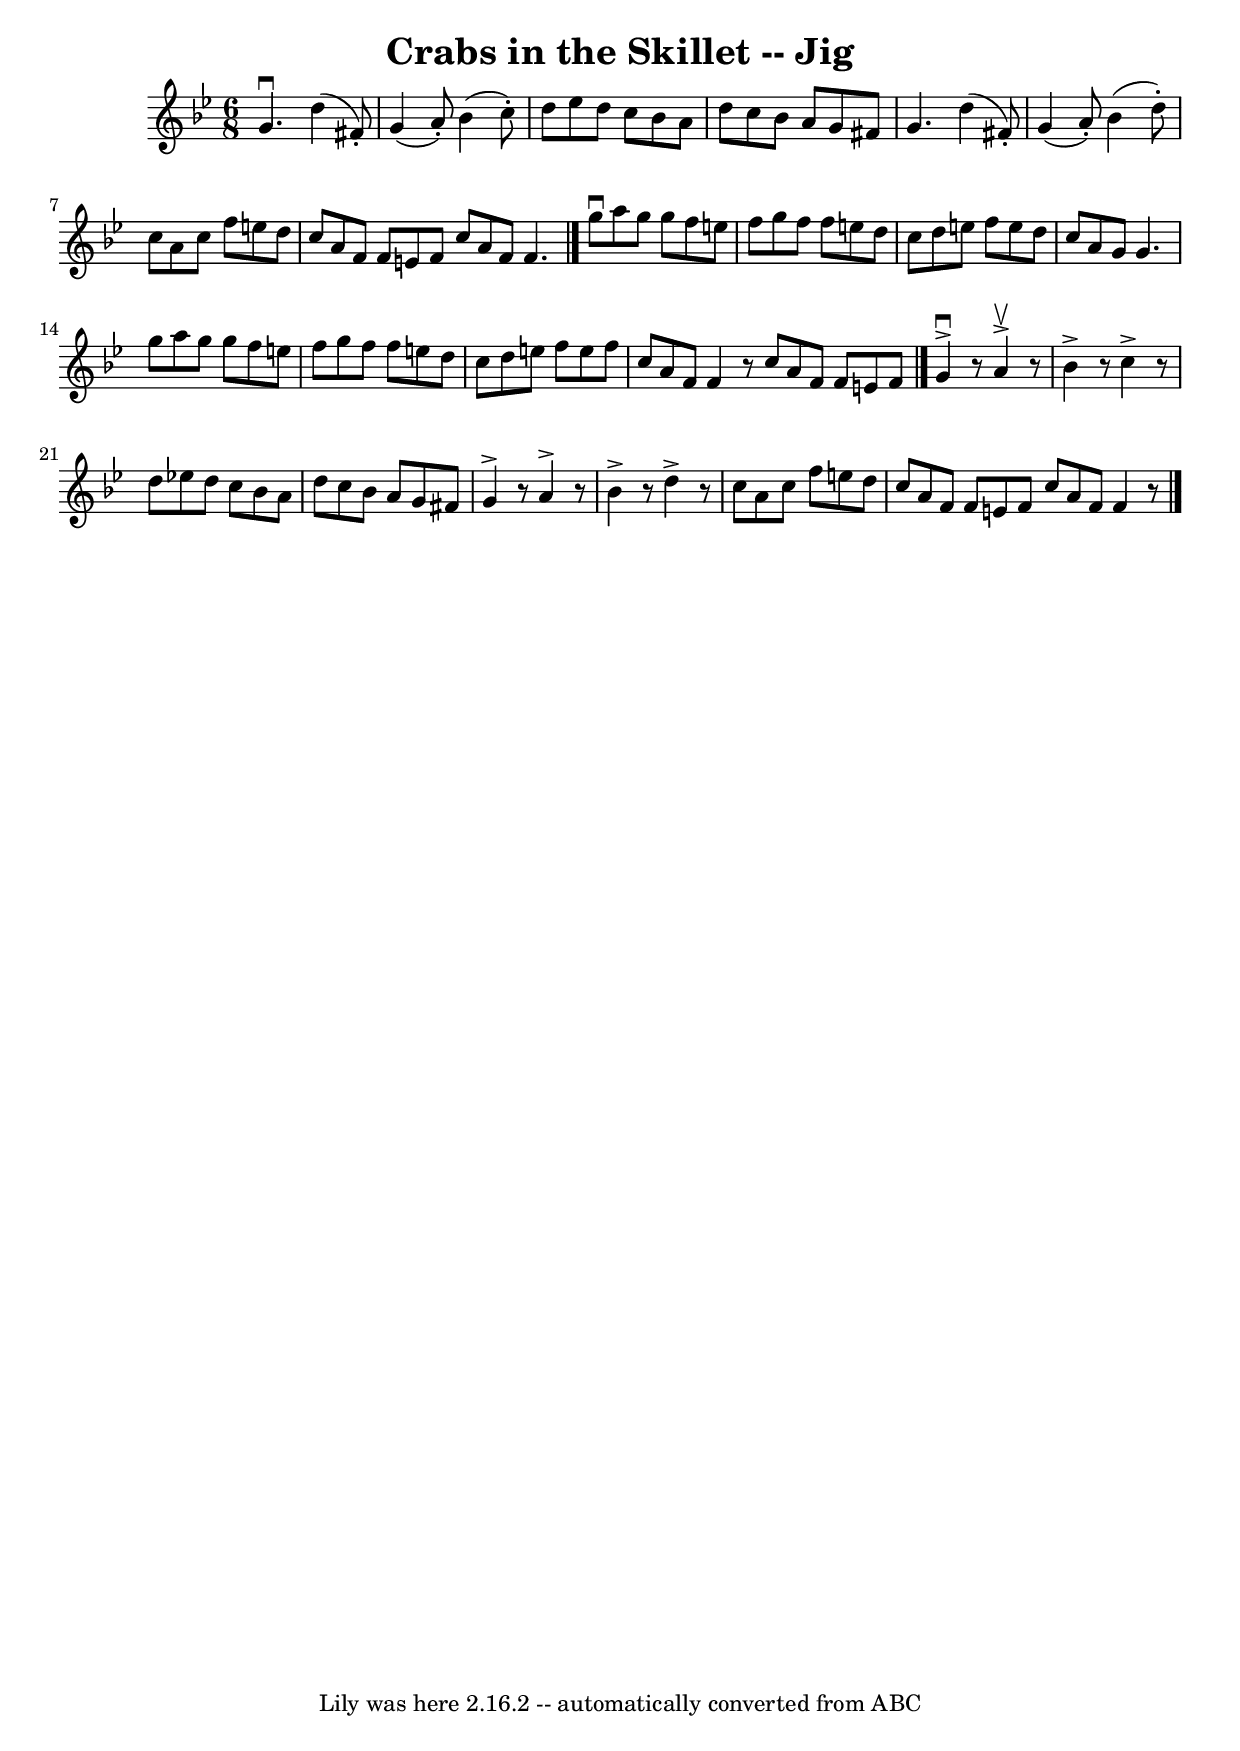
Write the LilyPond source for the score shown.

\version "2.7.40"
\include "Mammoth.ily"
\header {
	book = "Ryan's Mammoth Collection"
	crossRefNumber = "1"
	footnotes = ""
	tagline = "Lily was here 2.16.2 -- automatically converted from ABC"
	title = "Crabs in the Skillet -- Jig"
}
voicedefault =  {
\set Score.defaultBarType = "empty"

\time 6/8 \key c \dorian g'4.^\downbow d''4 (fis'8 -.) |
 g'4 
(a'8 -.) bes'4 (c''8 -.) |
 d''8 ees''8 d''8 c''8  
 bes'8 a'8  |
 d''8 c''8 bes'8 a'8 g'8 fis'8  
|
 g'4. d''4 (fis'8 -.) |
 g'4 (a'8 -.) bes'4 
(d''8 -.) |
 c''8 a'8 c''8 f''8 e''8 d''8  |
 
 c''8 a'8 f'8 f'8 e'8 f'8  \bar ":|" c''8 a'8 f'8    
f'4.    \bar "|." g''8^\downbow a''8 g''8 g''8 f''8 e''8  
|
 f''8 g''8 f''8 f''8 e''8 d''8  |
 c''8    
d''8 e''8 f''8 e''8 d''8  |
 c''8 a'8 g'8 g'4.    
|
 g''8 a''8 g''8 g''8 f''8 e''8  |
 f''8    
g''8 f''8 f''8 e''8 d''8  |
 c''8 d''8 e''8 f''8   
 e''8 f''8  |
 c''8 a'8 f'8 f'4    r8 \bar ":|" c''8    
a'8 f'8 f'8 e'8 f'8  \bar "|." g'4^\downbow^\accent   r8 a'4 
^\upbow^\accent   r8   |
 bes'4^\accent   r8 c''4^\accent   r8 
|
 d''8 ees''!8 d''8 c''8 bes'8 a'8  |
 d''8    
c''8 bes'8 a'8 g'8 fis'8  |
 g'4^\accent   r8 a'4 
^\accent   r8 |
 bes'4^\accent   r8 d''4^\accent   r8 |
   
c''8 a'8 c''8 f''8 e''8 d''8  |
 c''8 a'8 f'8    
f'8 e'8 f'8  \bar ":|" c''8 a'8 f'8 f'4    r8   \bar "|."   
}

\score{
    <<

	\context Staff="default"
	{
	    \voicedefault 
	}

    >>
	\layout {
	}
	\midi {}
}
